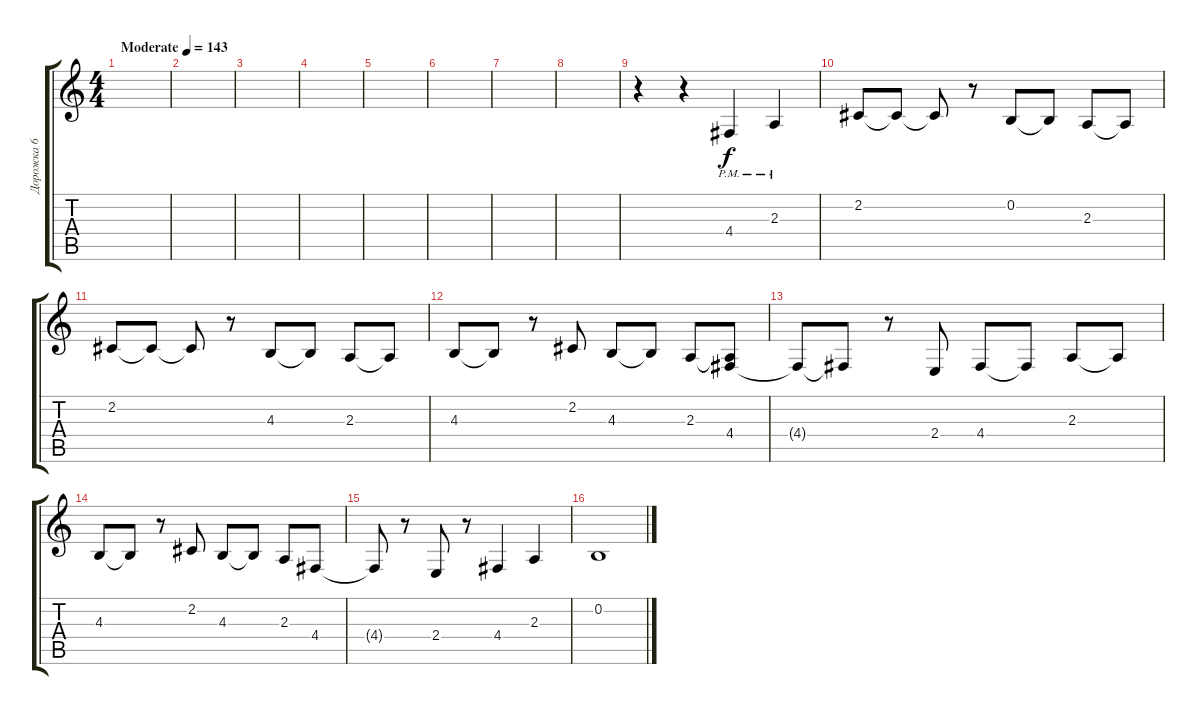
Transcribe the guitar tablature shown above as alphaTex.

\track ("Дорожка 6" "Дорожка 6") {instrument trumpet}
\staff {score tabs}
\tuning (E4 B3 G3 D3 A2 E2) {hide}
\ts (4 4)
\tempo (143 "Moderate")
\clef g2
\ks c
|
|
|
|
|
|
|
|
r.4 r.4 4.4{pm}.4 2.3{pm}.4 |
2.2.8 2.2{t}.8 2.2{t}.8 r.8 0.2.8 0.2{t}.8 2.3.8 2.3{t}.8 |
2.2.8 2.2{t}.8 2.2{t}.8 r.8 4.3.8 4.3{t}.8 2.3.8 2.3{t}.8 |
4.3.8 4.3{t}.8 r.8 2.2.8 4.3.8 4.3{t}.8 2.3.8 (2.3{t} 4.4).8 |
4.4{t}.8 4.4{t}.8 r.8 2.4.8 4.4.8 4.4{t}.8 2.3.8 2.3{t}.8 |
4.3.8 4.3{t}.8 r.8 2.2.8 4.3.8 4.3{t}.8 2.3.8 4.4.8 |
4.4{t}.8 r.8 2.4.8 r.8 4.4.4 2.3.4 |
0.2.1
